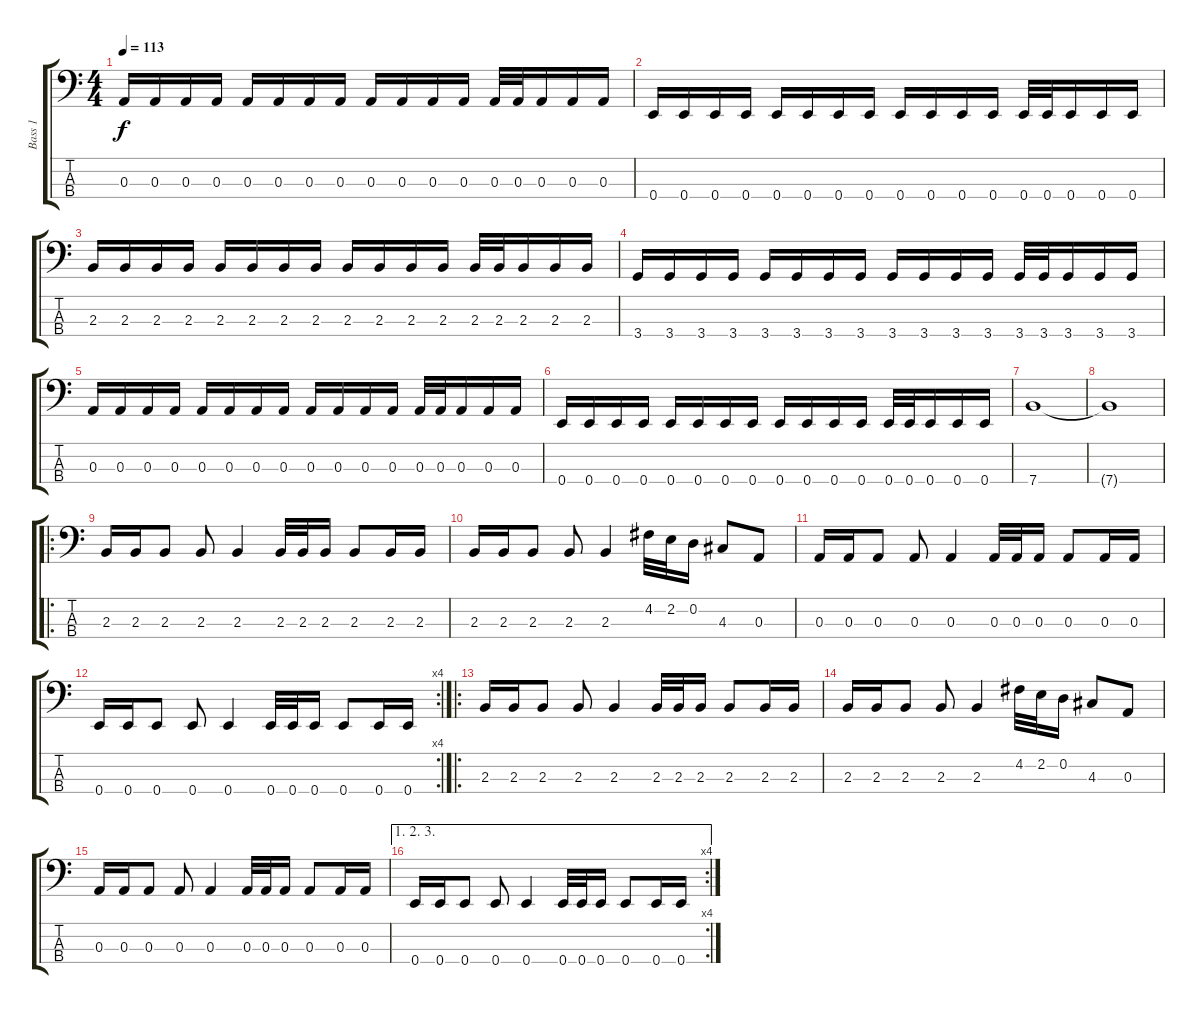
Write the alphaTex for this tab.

\track ("Bass 1" "Bass 1") {instrument electricbassfinger}
\staff {score tabs}
\tuning (G2 D2 A1 E1) {hide}
\ts (4 4)
\tempo 113
\clef f4
\ks c
0.3.16{dy f} 0.3.16 0.3.16 0.3.16 0.3.16 0.3.16 0.3.16 0.3.16 0.3.16 0.3.16 0.3.16 0.3.16 0.3.32 0.3.32 0.3.16 0.3.16 0.3.16 |
0.4.16 0.4.16 0.4.16 0.4.16 0.4.16 0.4.16 0.4.16 0.4.16 0.4.16 0.4.16 0.4.16 0.4.16 0.4.32 0.4.32 0.4.16 0.4.16 0.4.16 |
2.3.16 2.3.16 2.3.16 2.3.16 2.3.16 2.3.16 2.3.16 2.3.16 2.3.16 2.3.16 2.3.16 2.3.16 2.3.32 2.3.32 2.3.16 2.3.16 2.3.16 |
3.4.16 3.4.16 3.4.16 3.4.16 3.4.16 3.4.16 3.4.16 3.4.16 3.4.16 3.4.16 3.4.16 3.4.16 3.4.32 3.4.32 3.4.16 3.4.16 3.4.16 |
0.3.16 0.3.16 0.3.16 0.3.16 0.3.16 0.3.16 0.3.16 0.3.16 0.3.16 0.3.16 0.3.16 0.3.16 0.3.32 0.3.32 0.3.16 0.3.16 0.3.16 |
0.4.16 0.4.16 0.4.16 0.4.16 0.4.16 0.4.16 0.4.16 0.4.16 0.4.16 0.4.16 0.4.16 0.4.16 0.4.32 0.4.32 0.4.16 0.4.16 0.4.16 |
7.4.1 |
7.4{t}.1 |
\ro
2.3.16{volume 16} 2.3.16 2.3.8 2.3.8 2.3.4 2.3.32 2.3.32 2.3.16 2.3.8 2.3.16 2.3.16 |
2.3.16 2.3.16 2.3.8 2.3.8 2.3.4 4.2.32 2.2.32 0.2.16 4.3.8 0.3.8 |
0.3.16 0.3.16 0.3.8 0.3.8 0.3.4 0.3.32 0.3.32 0.3.16 0.3.8 0.3.16 0.3.16 |
\rc 4
0.4.16 0.4.16 0.4.8 0.4.8 0.4.4 0.4.32 0.4.32 0.4.16 0.4.8 0.4.16 0.4.16 |
\ro
2.3.16{volume 16} 2.3.16 2.3.8 2.3.8 2.3.4 2.3.32 2.3.32 2.3.16 2.3.8 2.3.16 2.3.16 |
2.3.16 2.3.16 2.3.8 2.3.8 2.3.4 4.2.32 2.2.32 0.2.16 4.3.8 0.3.8 |
0.3.16 0.3.16 0.3.8 0.3.8 0.3.4 0.3.32 0.3.32 0.3.16 0.3.8 0.3.16 0.3.16 |
\ae (1 2 3)
\rc 4
0.4.16 0.4.16 0.4.8 0.4.8 0.4.4 0.4.32 0.4.32 0.4.16 0.4.8 0.4.16 0.4.16
